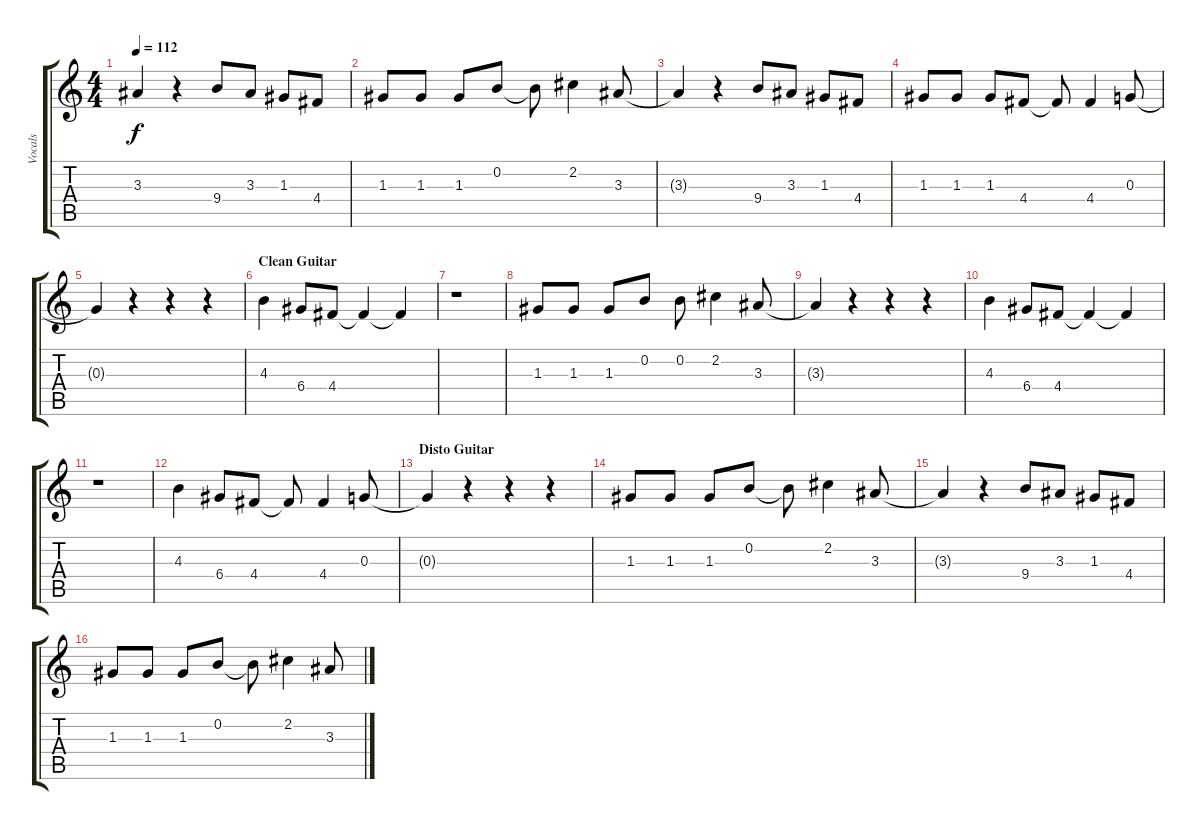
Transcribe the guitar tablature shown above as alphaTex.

\track ("Vocals" "Vocals") {instrument distortionguitar}
\staff {score tabs}
\tuning (E4 B3 G3 D3 A2 E2) {hide}
\ts (4 4)
\tempo 112
\clef g2
\ks c
3.3{t}.4{dy f} r.4 9.4.8 3.3.8 1.3.8 4.4.8 |
1.3.8 1.3.8 1.3.8 0.2.8 0.2{t}.8 2.2.4 3.3.8 |
3.3{t}.4 r.4 9.4.8 3.3.8 1.3.8 4.4.8 |
1.3.8 1.3.8 1.3.8 4.4.8 4.4{t}.8 4.4.4 0.3.8 |
0.3{t}.4 r.4 r.4 r.4 |
\section ("" "Clean Guitar")
4.3.4 6.4.8 4.4.8 4.4{t}.4 4.4{t}.4 |
r.1 |
1.3.8 1.3.8 1.3.8 0.2.8 0.2.8 2.2.4 3.3.8 |
3.3{t}.4 r.4 r.4 r.4 |
4.3.4 6.4.8 4.4.8 4.4{t}.4 4.4{t}.4 |
r.1 |
4.3.4 6.4.8 4.4.8 4.4{t}.8 4.4.4 0.3.8 |
\section ("" "Disto Guitar")
0.3{t}.4 r.4 r.4 r.4 |
1.3.8 1.3.8 1.3.8 0.2.8 0.2{t}.8 2.2.4 3.3.8 |
3.3{t}.4 r.4 9.4.8 3.3.8 1.3.8 4.4.8 |
1.3.8 1.3.8 1.3.8 0.2.8 0.2{t}.8 2.2.4 3.3.8
